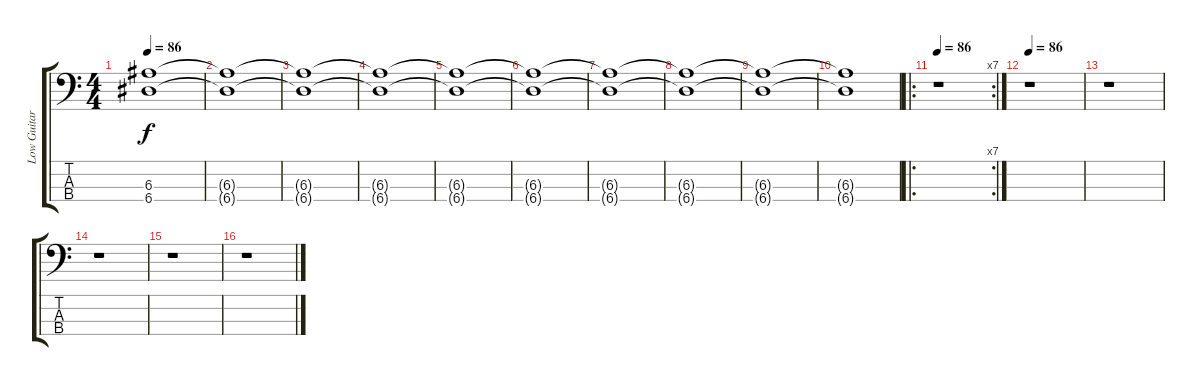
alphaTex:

\track ("Low Guitar" "Low Guitar") {instrument distortionguitar}
\staff {score tabs}
\tuning (Db3 A2 E2 A1) {hide}
\ts (4 4)
\tempo 86
\clef f4
\ks c
(6.3 6.4).1{dy f} |
(6.3{t} 6.4{t}).1 |
(6.3{t} 6.4{t}).1 |
(6.3{t} 6.4{t}).1 |
(6.3{t} 6.4{t}).1 |
(6.3{t} 6.4{t}).1 |
(6.3{t} 6.4{t}).1 |
(6.3{t} 6.4{t}).1 |
(6.3{t} 6.4{t}).1 |
(6.3{t} 6.4{t}).1 |
\ro
\rc 7
\tempo 86
r.1 |
\tempo 86
r.1 |
r.1 |
r.1 |
r.1 |
r.1
